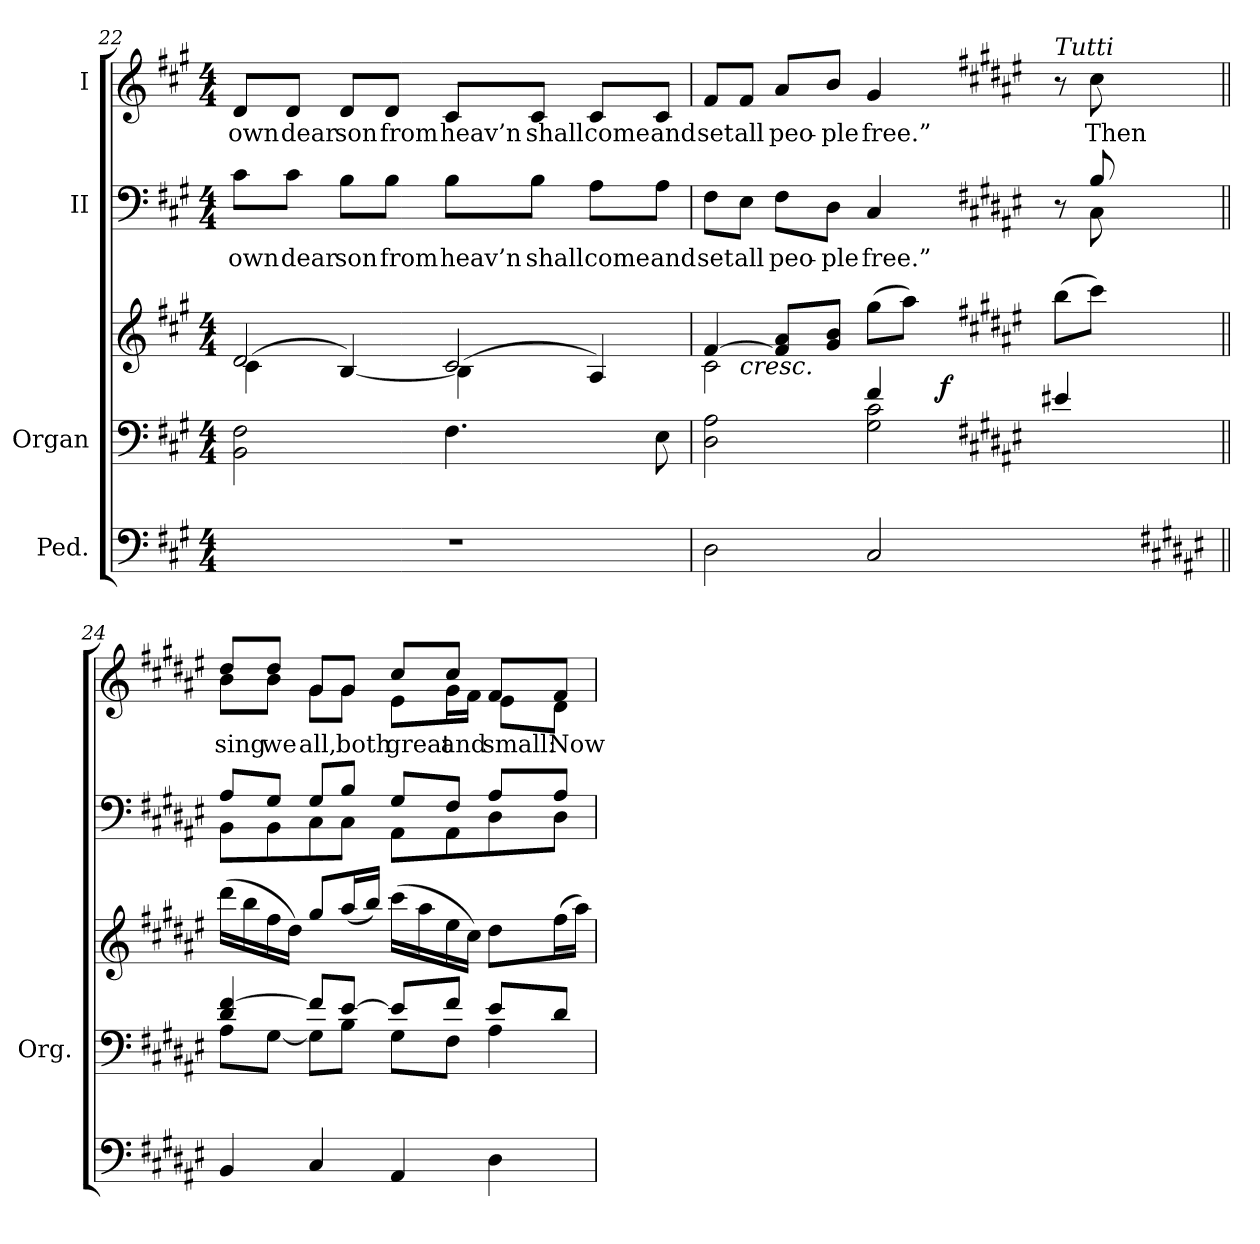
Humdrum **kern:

**kern	**kern	**kern	**dynam	**kern	**text	**kern	**text
*part4	*part3	*part3	*part3	*part2	*part2	*part1	*part1
*staff5	*staff4	*staff3	*staff3/4	*staff2	*staff2	*staff1	*staff1
*I"Ped.	*I"Organ	*	*	*I"II	*	*I"I	*
*	*I'Org.	*	*	*	*	*	*
*clefF4	*clefF4	*clefG2	*	*clefF4	*	*clefG2	*
*k[f#c#g#]	*k[f#c#g#]	*k[f#c#g#]	*	*k[f#c#g#]	*	*k[f#c#g#]	*
*A:	*A:	*A:	*	*A:	*	*A:	*
*M4/4	*M4/4	*M4/4	*	*M4/4	*	*M4/4	*
=22	=22	=22	=22	=22	=22	=22	=22
*	*	*^	*	*	*	*	*
!	!	!	!	!	!	!LO:LY:b:color=#000000	!	!
!	!	!	!	!	!	!	!	!LO:LY:b:color=#000000
1r	2BBi\ 2F#i	2di/	(4c#i\	.	8c#i\L	own	8di/L	own
!	!	!	!	!	!	!LO:LY:b:color=#000000	!	!
!	!	!	!	!	!	!	!	!LO:LY:b:color=#000000
.	.	.	.	.	8c#i\J	dear	8di/J	dear
!	!	!	!	!	!	!LO:LY:b:color=#000000	!	!
!	!	!	!	!	!	!	!	!LO:LY:b:color=#000000
.	.	.	[4Bi/)	.	8Bi\L	son	8di/L	son
!	!	!	!	!	!	!LO:LY:b:color=#000000	!	!
!	!	!	!	!	!	!	!	!LO:LY:b:color=#000000
.	.	.	.	.	8Bi\J	from	8di/J	from
!	!	!	!	!	!	!LO:LY:b:color=#000000	!	!
!	!	!	!	!	!	!	!	!LO:LY:b:color=#000000
.	4.F#i\	2c#i/	(4Bi\]	.	8Bi\L	heav’n	8c#i/L	heav’n
!	!	!	!	!	!	!LO:LY:b:color=#000000	!	!
!	!	!	!	!	!	!	!	!LO:LY:b:color=#000000
.	.	.	.	.	8Bi\J	shall	8c#i/J	shall
!	!	!	!	!	!	!LO:LY:b:color=#000000	!	!
!	!	!	!	!	!	!	!	!LO:LY:b:color=#000000
.	.	.	4Ai/)	.	8Ai\L	come	8c#i/L	come
!	!	!	!	!	!	!LO:LY:b:color=#000000	!	!
!	!	!	!	!	!	!	!	!LO:LY:b:color=#000000
.	8Ei\	.	.	.	8Ai\J	and	8c#i/J	and
!!LO:LB:g=z
=23	=23	=23	=23	=23	=23	=23	=23	=23
*	*^	*	*	*	*	*	*	*
!	!	!	!	!	!	!	!LO:LY:b:color=#000000	!	!
*	*	*	*	*	*	*^	*	*	*
!	!	!	!	!	!	!	!	!	!	!LO:LY:b:color=#000000
*	*	*	*^	*^	*	*	*	*	*	*
2Di\	2Di\ 2Ai	2ryy	[4f#i/	2c#i\	2ryy	8ryy	.	8F#i\L	2..ryy	set	8f#i/L	set
!	!	!	!	!	!	!	!	!	!	!LO:LY:b:color=#000000	!	!
!	!	!	!	!	!	!LO:TX:b:i:t=cresc.	!	!	!	!	!	!
!	!	!	!	!	!	!	!	!	!	!	!	!LO:LY:b:color=#000000
.	.	.	.	.	.	2..ryy	.	8Ei\J	.	all	8f#i/J	all
!	!	!	!	!	!	!	!	!	!	!LO:LY:b:color=#000000	!	!
!	!	!	!	!	!	!	!	!	!	!	!	!LO:LY:b:color=#000000
.	.	.	8f#i/] 8aiL	.	.	.	.	8F#i\L	.	peo-	8ai/L	peo-
!	!	!	!	!	!	!	!	!	!	!LO:LY:b:color=#000000	!	!
!	!	!	!	!	!	!	!	!	!	!	!	!LO:LY:b:color=#000000
.	.	.	8g#i/ 8biJ	.	.	.	.	8Di\J	.	-ple	8bi/J	-ple
!	!	!	!	!	!	!	!	!	!	!LO:LY:b:color=#000000	!	!
!	!	!	!	!	!	!	!	!	!	!	!	!LO:LY:b:color=#000000
2C#i/	4f#i/	2G#i\ 2c#i	(8gg#i\L	2ryy	8ryy	.	.	4C#i/	.	free.”	4g#i/	free.”
.	.	.	8aai\J)	.	16ryy	.	.	.	.	.	.	.
.	.	.	.	.	64ryy	.	.	.	.	.	.	.
.	.	.	.	.	256ryy	.	.	.	.	.	.	.
.	.	.	.	.	4ryy	.	f	.	.	.	.	.
*k[f#c#g#d#a#e#]	*k[f#c#g#d#a#e#]	*	*k[f#c#g#d#a#e#]	*	*	*	*	*k[f#c#g#d#a#e#]	*	*	*k[f#c#g#d#a#e#]	*
*F#:	*F#:	*	*F#:	*	*	*	*	*F#:	*	*	*F#:	*
!	!	!	!	!	!	!	!	!	!	!	!LO:TX:a:i:t=Tutti	!
.	4e#Xi/	.	(8bbi\L	.	.	.	.	8r	.	.	8r	.
!	!	!	!	!	!	!	!	!	!	!	!	!LO:LY:b:color=#000000
.	.	.	8ccc#i\J)	.	.	.	.	8Bi/	8C#i\	.	8cc#i\	Then
.	.	.	.	.	32ryy	.	.	.	.	.	.	.
.	.	.	.	.	128.ryy	.	.	.	.	.	.	.
*	*	*	*v	*v	*v	*v	*	*	*	*	*	*
=24||	=24||	=24||	=24||	=24||	=24||	=24||	=24||	=24||	=24||
*	*	*	*^	*	*	*	*	*	*
*	*	*	*	*^	*	*	*	*	*	*
*	*	*	*	*	*^	*	*	*	*	*	*
!	!	!	!	!	!	!	!	!	!	!	!	!LO:LY:b:color=#000000
*	*	*	*v	*v	*v	*v	*	*	*	*	*^	*
4BBi/	4d#i/ [4f#i	8A#i\L	(16ddd#i\LL	.	8A#i/L	8BBi\L	.	8dd#i/L	8bi\L	sing
.	.	.	16bbi\	.	.	.	.	.	.	.
!	!	!	!	!	!	!	!	!	!	!LO:LY:b:color=#000000
.	.	[8G#i\J	16ff#i\	.	8G#i/J	8BBi\	.	8dd#i/J	8bi\J	we
.	.	.	16dd#i\JJ)	.	.	.	.	.	.	.
!	!	!	!	!	!	!	!	!	!	!LO:LY:b:color=#000000
4C#i/	8f#i/L]	8G#i\L]	8gg#i/L	.	8G#i/L	8C#i\	.	8g#i/L	8g#i\L	all,
!	!	!	!	!	!	!	!	!	!	!LO:LY:b:color=#000000
.	[8e#i/J	8Bi\J	(16aa#i/L	.	8Bi/J	8C#i\J	.	8g#i/J	8g#i\J	both
.	.	.	16bbi/JJ)	.	.	.	.	.	.	.
!	!	!	!	!	!	!	!	!	!	!LO:LY:b:color=#000000
4AA#i/	8e#i/L]	8G#i\L	(16ccc#i\LL	.	8G#i/L	8AA#i\L	.	8cc#i/L	8e#i\L	great
.	.	.	16aa#i\	.	.	.	.	.	.	.
!	!	!	!	!	!	!	!	!	!	!LO:LY:b:color=#000000
.	8f#i/J	8F#i\J	16ee#i\	.	8F#i/J	8AA#i\	.	8cc#i/J	16g#i\L	and
.	.	.	16cc#i\JJ)	.	.	.	.	.	16f#i\JJ	.
!	!	!	!	!	!	!	!	!	!	!LO:LY:b:color=#000000
4D#i\	8e#i/L	4A#i\	8dd#i\L	.	8A#i/L	8D#i\	.	8f#i/L	8e#i\L	small:
!	!	!	!	!	!	!	!	!	!	!LO:LY:b:color=#000000
.	8d#i/J	.	(16ff#i\L	.	8A#i/J	8D#i\J	.	8f#i/J	8d#i\J	Now-
.	.	.	16aa#i\JJ)	.	.	.	.	.	.	.
*	*	*	*	*	*v	*v	*	*	*	*
*	*v	*v	*	*	*	*	*v	*v	*
=	=	=	=	=	=	=	=
*-	*-	*-	*-	*-	*-	*-	*-
